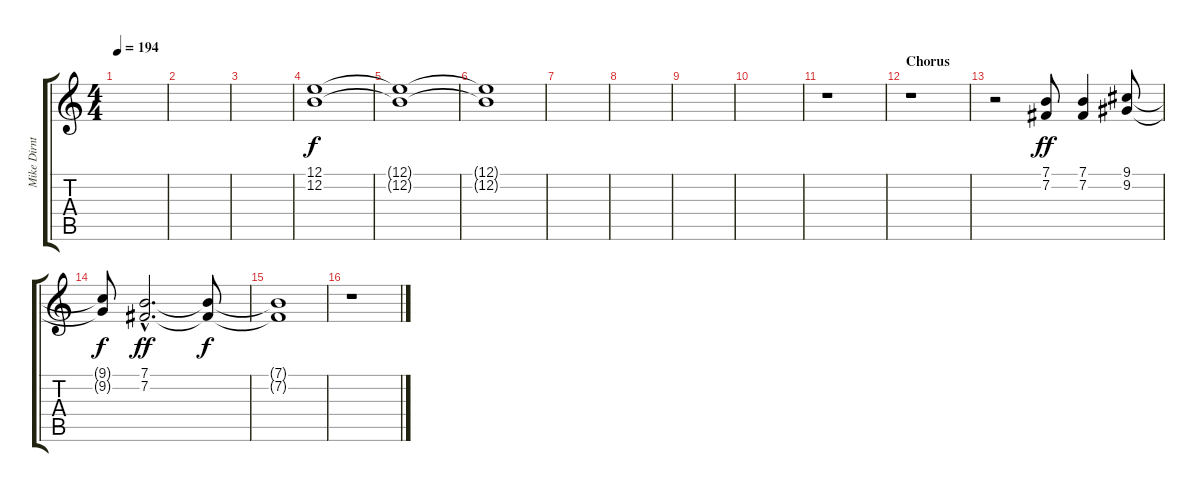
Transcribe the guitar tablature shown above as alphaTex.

\track ("Mike Dirnt (Back Vocals)" "Mike Dirnt") {instrument lead6voice}
\staff {score tabs}
\tuning (E4 B3 G3 D3 A2 E2) {hide}
\ts (4 4)
\tempo 194
\clef g2
\ks c
|
|
|
(12.1 12.2).1 |
(12.1{t} 12.2{t}).1 |
(12.1{t} 12.2{t}).1 |
|
|
|
|
r.1 |
\section ("" "Chorus")
r.1 |
r.2 (7.1 7.2).8{dy ff} (7.1 7.2).4 (9.1 9.2).8 |
(9.1{t} 9.2{t}).8{dy f} (7.1{hac} 7.2{hac}).2{d dy ff} (7.1{t} 7.2{t}).8{dy f} |
(7.1{t} 7.2{t}).1 |
r.1
